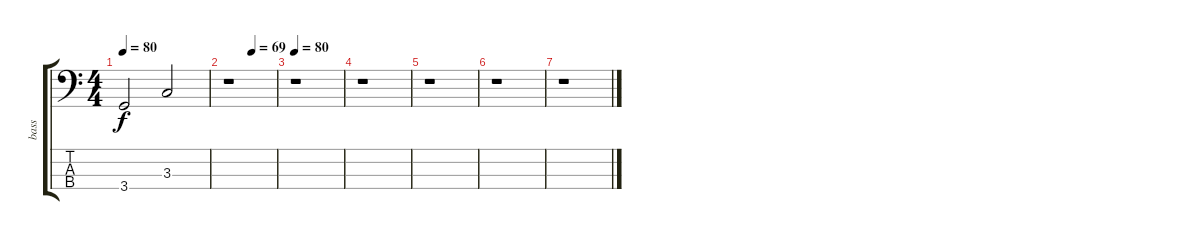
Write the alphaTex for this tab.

\track ("bass" "bass") {instrument acousticbass}
\staff {score tabs}
\tuning (G2 D2 A1 E1) {hide}
\ts (4 4)
\tempo 80
\clef f4
\ks c
3.4.2{dy f} 3.3.2 |
\tempo (69 0.5)
r.1 |
\tempo 80
r.1 |
r.1 |
r.1 |
r.1 |
r.1
